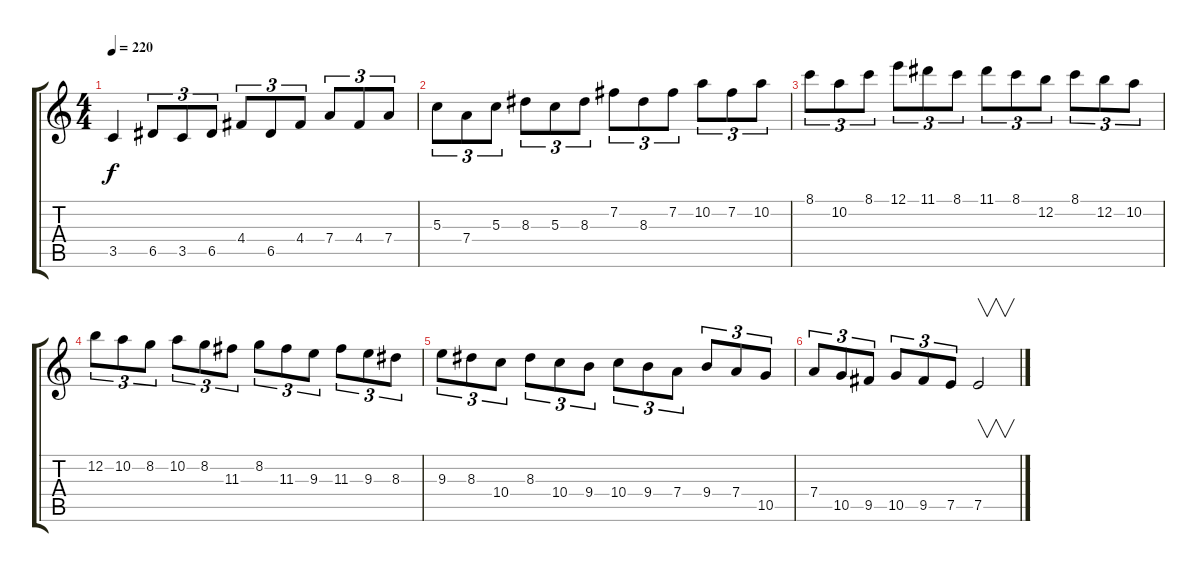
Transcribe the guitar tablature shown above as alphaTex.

\track "" {instrument distortionguitar}
\staff {score tabs}
\tuning (E4 B3 G3 D3 A2 E2) {hide}
\ts (4 4)
\tempo 220
\clef g2
\ks c
3.5.4{dy f instrument distortionguitar} 6.5.8{tu (3 2)} 3.5.8{tu (3 2)} 6.5.8{tu (3 2)} 4.4.8{tu (3 2)} 6.5.8{tu (3 2)} 4.4.8{tu (3 2)} 7.4.8{tu (3 2)} 4.4.8{tu (3 2)} 7.4.8{tu (3 2)} |
5.3.8{tu (3 2)} 7.4.8{tu (3 2)} 5.3.8{tu (3 2)} 8.3.8{tu (3 2)} 5.3.8{tu (3 2)} 8.3.8{tu (3 2)} 7.2.8{tu (3 2)} 8.3.8{tu (3 2)} 7.2.8{tu (3 2)} 10.2.8{tu (3 2)} 7.2.8{tu (3 2)} 10.2.8{tu (3 2)} |
8.1.8{tu (3 2)} 10.2.8{tu (3 2)} 8.1.8{tu (3 2)} 12.1.8{tu (3 2)} 11.1.8{tu (3 2)} 8.1.8{tu (3 2)} 11.1.8{tu (3 2)} 8.1.8{tu (3 2)} 12.2.8{tu (3 2)} 8.1.8{tu (3 2)} 12.2.8{tu (3 2)} 10.2.8{tu (3 2)} |
12.2.8{tu (3 2)} 10.2.8{tu (3 2)} 8.2.8{tu (3 2)} 10.2.8{tu (3 2)} 8.2.8{tu (3 2)} 11.3.8{tu (3 2)} 8.2.8{tu (3 2)} 11.3.8{tu (3 2)} 9.3.8{tu (3 2)} 11.3.8{tu (3 2)} 9.3.8{tu (3 2)} 8.3.8{tu (3 2)} |
9.3.8{tu (3 2)} 8.3.8{tu (3 2)} 10.4.8{tu (3 2)} 8.3.8{tu (3 2)} 10.4.8{tu (3 2)} 9.4.8{tu (3 2)} 10.4.8{tu (3 2)} 9.4.8{tu (3 2)} 7.4.8{tu (3 2)} 9.4.8{tu (3 2)} 7.4.8{tu (3 2)} 10.5.8{tu (3 2)} |
7.4.8{tu (3 2)} 10.5.8{tu (3 2)} 9.5.8{tu (3 2)} 10.5.8{tu (3 2)} 9.5.8{tu (3 2)} 7.5.8{tu (3 2)} 7.5.2{v}
